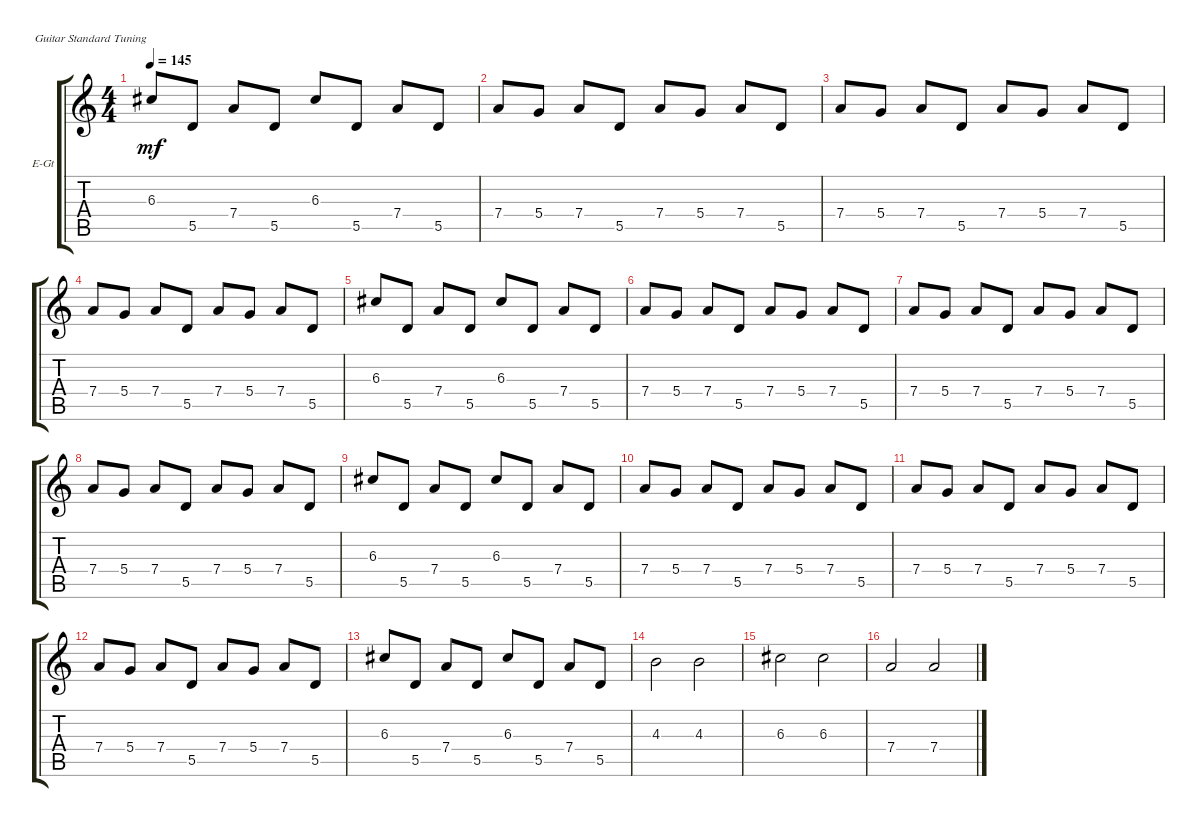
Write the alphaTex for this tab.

\defaultSystemsLayout 4
\bracketExtendMode groupsimilarinstruments
\firstSystemTrackNameOrientation horizontal
\otherSystemsTrackNameOrientation horizontal
\track ("Guitar 1" "E-Gt") {instrument electricguitarclean}
\staff {score tabs}
\tuning (E4 B3 G3 D3 A2 E2)
\ts (4 4)
\tempo 145
\clef g2
\ks c
6.3.8{dy mf} 5.5.8 7.4.8 5.5.8 6.3.8 5.5.8 7.4.8 5.5.8 |
7.4.8 5.4.8 7.4.8 5.5.8 7.4.8 5.4.8 7.4.8 5.5.8 |
7.4.8 5.4.8 7.4.8 5.5.8 7.4.8 5.4.8 7.4.8 5.5.8 |
7.4.8 5.4.8 7.4.8 5.5.8 7.4.8 5.4.8 7.4.8 5.5.8 |
6.3.8 5.5.8 7.4.8 5.5.8 6.3.8 5.5.8 7.4.8 5.5.8 |
7.4.8 5.4.8 7.4.8 5.5.8 7.4.8 5.4.8 7.4.8 5.5.8 |
7.4.8 5.4.8 7.4.8 5.5.8 7.4.8 5.4.8 7.4.8 5.5.8 |
7.4.8 5.4.8 7.4.8 5.5.8 7.4.8 5.4.8 7.4.8 5.5.8 |
6.3.8 5.5.8 7.4.8 5.5.8 6.3.8 5.5.8 7.4.8 5.5.8 |
7.4.8 5.4.8 7.4.8 5.5.8 7.4.8 5.4.8 7.4.8 5.5.8 |
7.4.8 5.4.8 7.4.8 5.5.8 7.4.8 5.4.8 7.4.8 5.5.8 |
7.4.8 5.4.8 7.4.8 5.5.8 7.4.8 5.4.8 7.4.8 5.5.8 |
6.3.8 5.5.8 7.4.8 5.5.8 6.3.8 5.5.8 7.4.8 5.5.8 |
4.3.2 4.3.2 |
6.3.2 6.3.2 |
7.4.2 7.4.2
